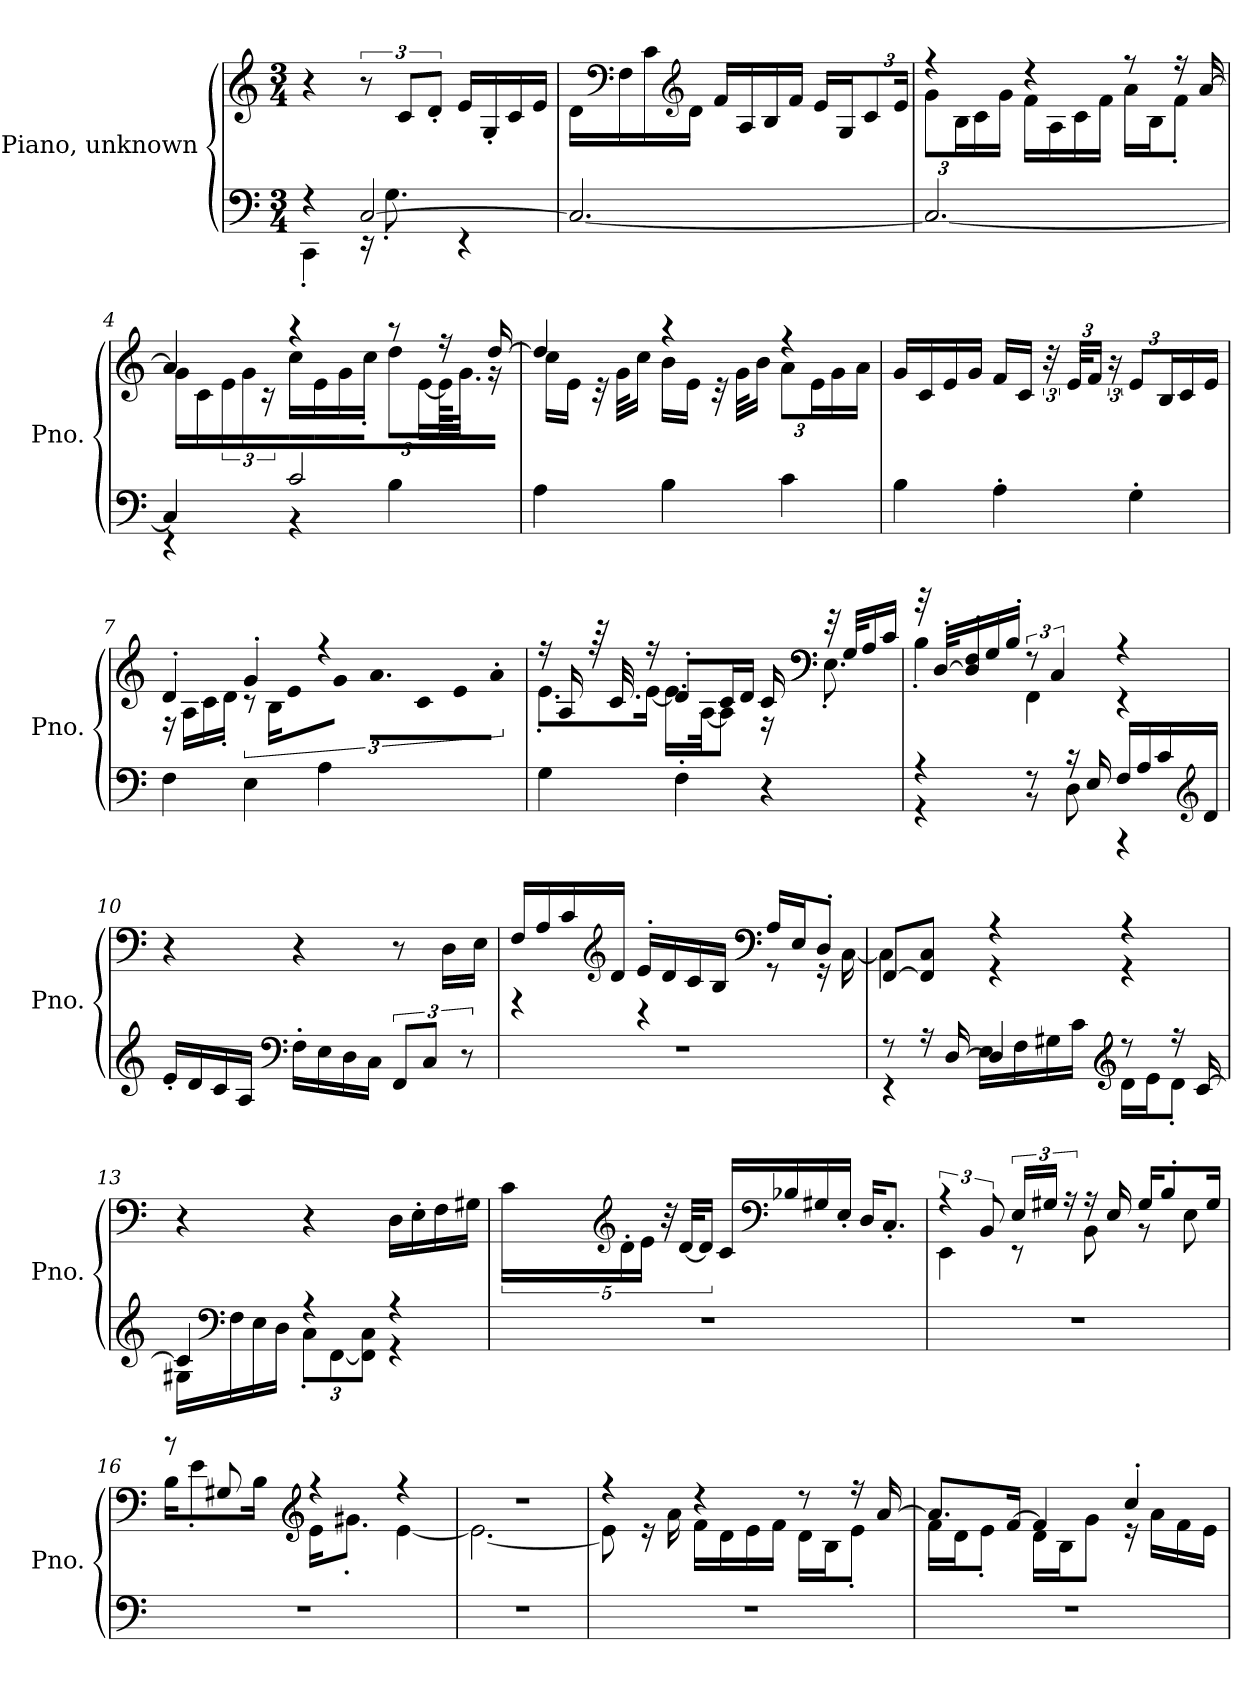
**kern	**kern
*part1	*part1
*staff2	*staff1
*I"Piano, unknown	*
*I'Pno.	*
*clefF4	*clefG2
*k[]	*k[]
*M3/4	*M3/4
*MM146	*MM146
=1	=1
*^	*
4r	4CC'\	4r
[2C/	16r	12r
.	8.G'\	.
.	.	12c/L
.	.	12d'/J
.	4r	16e/LL
.	.	16G'/
.	.	16c/
.	.	16e/JJ
*v	*v	*
=2	=2
2.C/_	16d\LL
*	*clefF4
.	16F\
.	16c\
*	*clefG2
.	16d\JJ
.	16f/LL
.	16A/
.	16B/
.	16f/JJ
.	16e/LL
.	16G/J
*	*Xbrackettup
.	12c/
.	24e/Jk
=3	=3
*	*^
2.C/_	4r	12g\L
.	.	24B\L
.	.	16c\
.	.	16g\JJ
.	4r	16f\LL
.	.	16A\
.	.	16c\
.	.	16f\JJ
.	8r	16a\LL
.	.	16B\J
.	16r	8f'\J
.	[16a/	.
!!LO:LB:g=z	!!
=4	=4	=4
*^	*	*
4C/]	4r	4a/]	16g\LL
.	.	.	16c\
*	*	*	*brackettup
.	.	.	24e\
.	.	.	24g\JJ
.	.	.	24r
2c/	4r	4r	16cc\LL
.	.	.	16e\
.	.	.	16g\
.	.	.	16cc'\JJ
*	*	*	*Xbrackettup
.	4B\	8r	12dd\L
.	.	.	[24e\L
.	.	16r	64e\KL]
.	.	.	32.g\JJJ
.	.	[16dd/	16r
*v	*v	*	*
=5	=5	=5
4A\	4dd/]	16cc\LL
.	.	16e\JJ
.	.	32r
.	.	32g\KLL
.	.	16cc\JJ
4B\	4r	16b\LL
.	.	16e\JJ
.	.	32r
.	.	32g\KLL
.	.	16b\JJ
4c\	4r	12a\L
.	.	24e\L
.	.	16g\
.	.	16a\JJ
*	*v	*v
=6	=6
4B\	16g/LL
.	16c/
.	16e/
.	16g/JJ
4A'\	16f/LL
.	16c/JJ
*	*brackettup
.	48r
.	48e/KLL
.	24f/JJ
.	24r
*	*Xbrackettup
4G'\	12e/L
.	24B/L
.	16c/
.	16e/JJ
!!LO:LB:g=z
=7	=7
*	*^
4F\	4d'/	16r
.	.	16A\LL
.	.	16c\
.	.	16d'\JJ
*	*	*brackettup
4E\	4g'/	12r
.	.	24B\LL
.	.	16e\
.	.	16g\JJ
4A\	4r	16.a\LL
.	.	32c\K
.	.	16e\
.	.	16a'\JJ
=8	=8	=8
4G\	16r	8.e'\L
.	16A/	.
.	64r	.
.	32.c/	.
.	16r	[16e\Jk
4F'\	8d'/L	16.e\LL]
.	.	[32A\JK
.	16c/L	8A\J]
.	16d/JJ	.
4r	16c/	16r
*	*clefF4	*
.	32r	8.E'\
.	32G/KLL	.
.	16A/	.
.	16c/JJ	.
!!LO:LB:g=z	!!
=9	=9	=9
*^	*	*
4r	4r	32r	4B'\
.	.	[32D'/KLL	.
.	.	16D/]' 16F/'	.
.	.	16G/	.
.	.	16B'/JJ	.
8r	8r	12r	4FF\
.	.	6C/	.
16r	8D\	.	.
16E/	.	.	.
16F/LL	4r	4r	4r
16A/	.	.	.
16c/	.	.	.
*clefG2	*	*	*
16d/JJ	.	.	.
*v	*v	*	*
*	*v	*v
=10	=10
16e'/LL	4r
16d/	.
16c/	.
16A/JJ	.
*clefF4	*
16F'\LL	4r
16E\	.
16D\	.
16C\JJ	.
12FF/L	8r
12C/J	.
.	16D\LL
12r	.
.	16E\JJ
=11	=11
*	*^
2.r	16F/LL	4r
.	16A/	.
.	16c/	.
*	*clefG2	*
.	16d/JJ	.
.	16e'/LL	4r
.	16d/	.
.	16c/	.
.	16B/JJ	.
*	*clefF4	*
.	16A/LL	8r
.	16E/J	.
.	8D'/J	16r
.	.	[16C\
!!LO:LB:g=z	!!
=12	=12	=12
*^	*	*
8r	4r	[8FF/L	4C\]
16r	.	8FF/] 8C/J	.
[16D/	.	.	.
4D/]	16E\LL	4r	4r
.	16F\	.	.
.	16G#X\	.	.
.	16c\JJ	.	.
*clefG2	*	*	*
8r	16d\LL	4r	4r
.	16e\J	.	.
16r	8d'\J	.	.
[16c/	.	.	.
*	*	*v	*v
=13	=13	=13
4c/]	16G#X\LL	4r
*clefF4	*	*
.	16F\	.
.	16E\	.
.	16D\JJ	.
*	*Xbrackettup	*
4r	12C'\L	4r
.	[12FF\	.
.	12FF\] 12C\J	.
4r	4r	16D\LL
.	.	16E'\
.	.	16F\
.	.	16G#X\JJ
*v	*v	*
!!LO:LB:g=z
=14	=14
2.r	20c\LL
*	*clefG2
.	20d'\
.	20e\JJ
.	40r
.	[40d/KLL
.	20d/JJ]
.	16c/LL
*	*clefF4
.	16B-X/
.	16G#X/
.	16E'/JJ
.	16D/KL
.	8.C'/J
=15	=15
*	*^
2.r	6r	4EE\
.	12BB/	.
.	24E/LL	8r
.	24G#X/JJ	.
.	24r	.
.	16r	8BB\
.	16E/	.
.	16G#/KL	8r
.	8B'/	.
.	.	8E\
.	16G#/Jk	.
=16	=16	=16
2.r	8r	16B\KL
.	.	8e'\
.	8G#X/	.
.	.	16B\Jk
*	*clefG2	*
.	4r	16e\KL
.	.	8.g#X'\J
.	4r	[4e\
=17	=17	=17
2.r	2.r	2.e\_
!!LO:PB:g=z	!!
=18	=18	=18
2.r	4r	8e\]
.	.	16r
.	.	16a\
.	4r	16f\LL
.	.	16d\
.	.	16e\
.	.	16f\JJ
.	8r	16d\LL
.	.	16B\J
.	16r	8e'\J
.	[16a/	.
=19	=19	=19
2.r	8.a/L]	16f\LL
.	.	16d\J
.	.	8e'\J
.	[16f/Jk	.
.	4f/]	16d\LL
.	.	16B\J
.	.	8g\J
.	4cc'/	16r
.	.	16a\LL
.	.	16f\
.	.	16e\JJ
*	*v	*v
=	=
*-	*-
